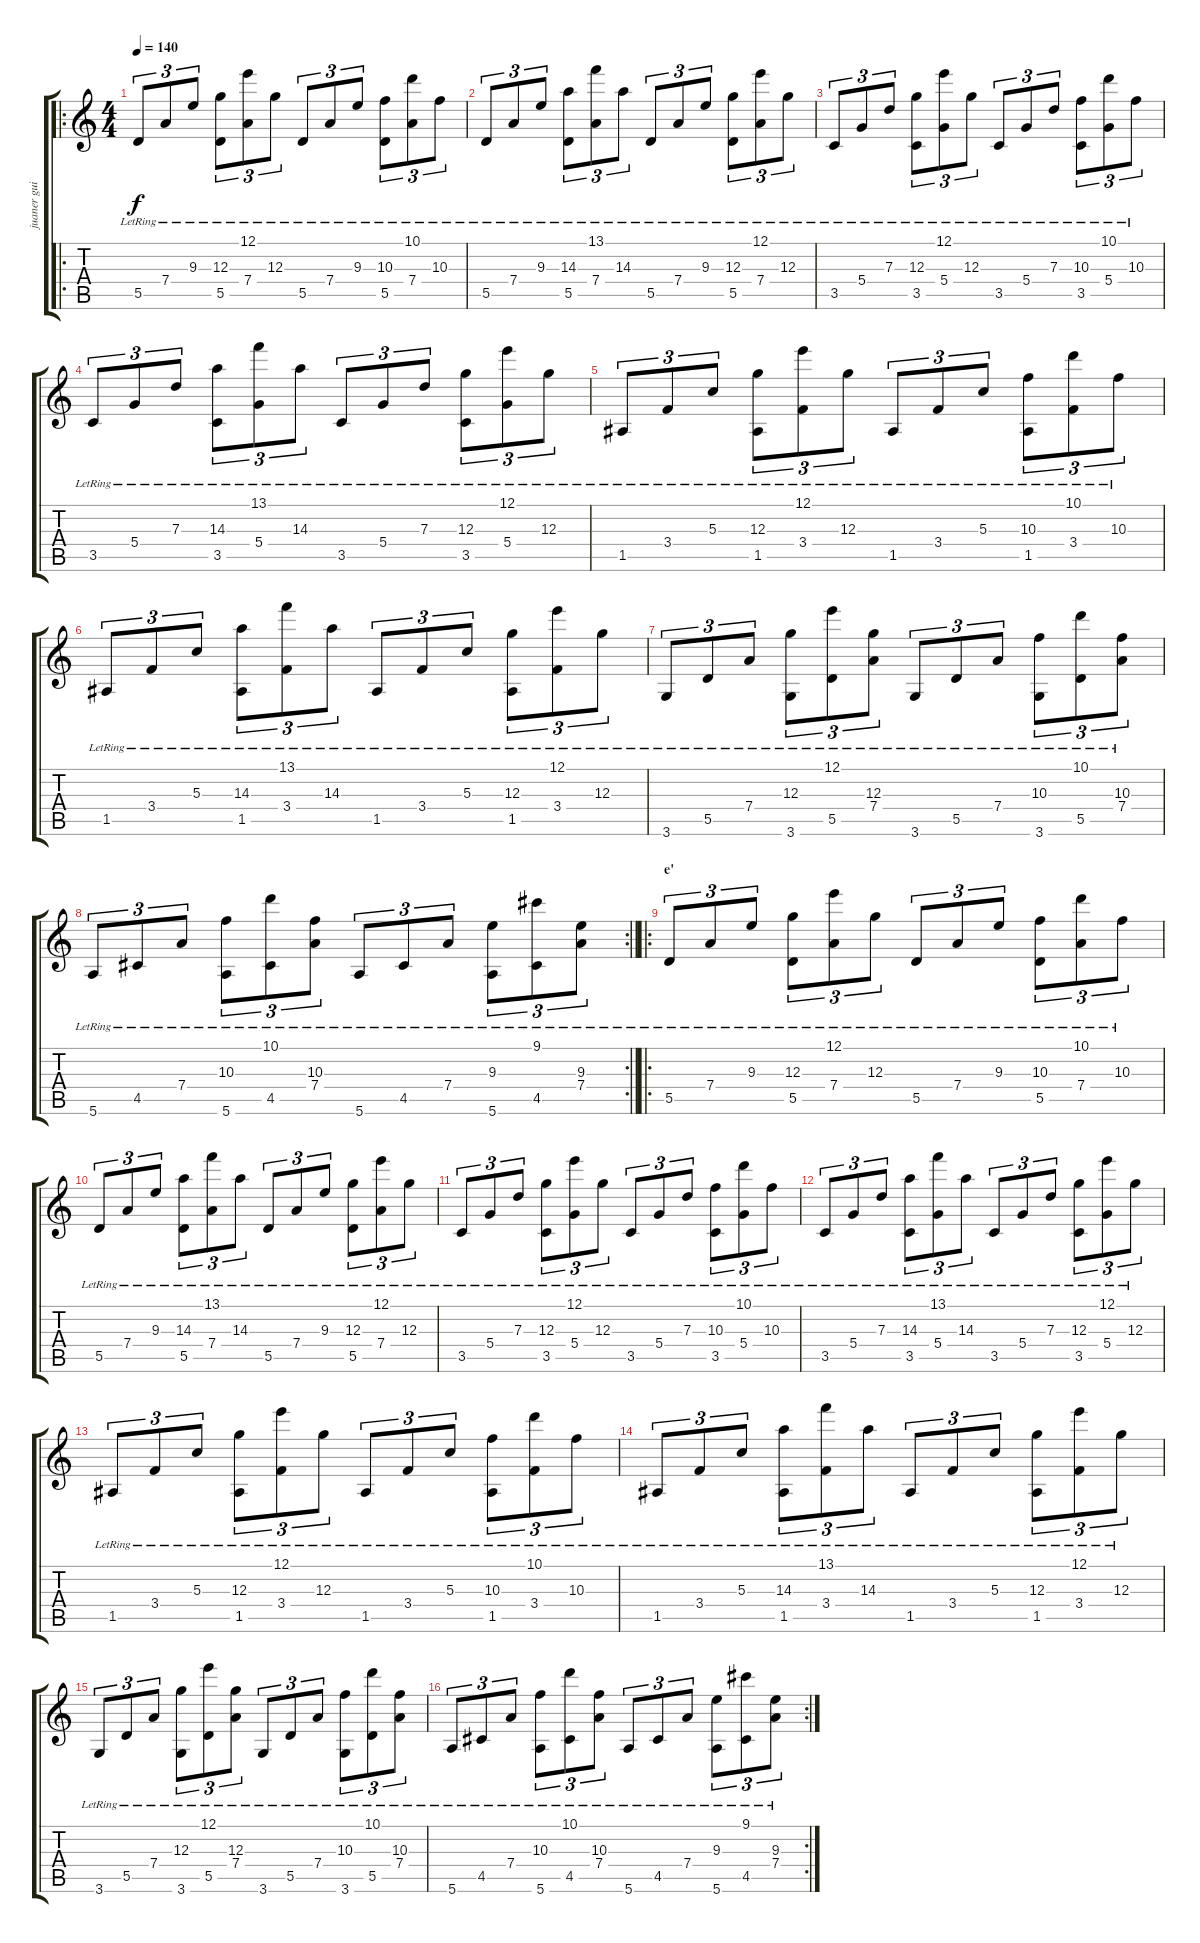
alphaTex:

\track ("juaner guitar" "juaner gui") {instrument distortionguitar}
\staff {score tabs}
\tuning (E4 B3 G3 D3 A2 E2) {hide}
\ro
\ts (4 4)
\tempo 140
\clef g2
\ks c
5.5{lr}.8{tu (3 2) dy f instrument electricguitarclean} 7.4{lr}.8{tu (3 2)} 9.3{lr}.8{tu (3 2)} (12.3{lr} 5.5{lr}).8{tu (3 2)} (12.1{lr} 7.4{lr}).8{tu (3 2)} 12.3{lr}.8{tu (3 2)} 5.5{lr}.8{tu (3 2)} 7.4{lr}.8{tu (3 2)} 9.3{lr}.8{tu (3 2)} (10.3{lr} 5.5{lr}).8{tu (3 2)} (10.1{lr} 7.4{lr}).8{tu (3 2)} 10.3{lr}.8{tu (3 2)} |
5.5{lr}.8{tu (3 2) instrument electricguitarclean} 7.4{lr}.8{tu (3 2)} 9.3{lr}.8{tu (3 2)} (14.3{lr} 5.5{lr}).8{tu (3 2)} (13.1{lr} 7.4{lr}).8{tu (3 2)} 14.3{lr}.8{tu (3 2)} 5.5{lr}.8{tu (3 2)} 7.4{lr}.8{tu (3 2)} 9.3{lr}.8{tu (3 2)} (12.3{lr} 5.5{lr}).8{tu (3 2)} (12.1{lr} 7.4{lr}).8{tu (3 2)} 12.3{lr}.8{tu (3 2)} |
3.5{lr}.8{tu (3 2)} 5.4{lr}.8{tu (3 2)} 7.3{lr}.8{tu (3 2)} (12.3{lr} 3.5{lr}).8{tu (3 2)} (12.1{lr} 5.4{lr}).8{tu (3 2)} 12.3{lr}.8{tu (3 2)} 3.5{lr}.8{tu (3 2)} 5.4{lr}.8{tu (3 2)} 7.3{lr}.8{tu (3 2)} (10.3{lr} 3.5{lr}).8{tu (3 2)} (10.1{lr} 5.4{lr}).8{tu (3 2)} 10.3{lr}.8{tu (3 2)} |
3.5{lr}.8{tu (3 2)} 5.4{lr}.8{tu (3 2)} 7.3{lr}.8{tu (3 2)} (14.3{lr} 3.5{lr}).8{tu (3 2)} (13.1{lr} 5.4{lr}).8{tu (3 2)} 14.3{lr}.8{tu (3 2)} 3.5{lr}.8{tu (3 2)} 5.4{lr}.8{tu (3 2)} 7.3{lr}.8{tu (3 2)} (12.3{lr} 3.5{lr}).8{tu (3 2)} (12.1{lr} 5.4{lr}).8{tu (3 2)} 12.3{lr}.8{tu (3 2)} |
1.5{lr}.8{tu (3 2)} 3.4{lr}.8{tu (3 2)} 5.3{lr}.8{tu (3 2)} (12.3{lr} 1.5{lr}).8{tu (3 2)} (12.1{lr} 3.4{lr}).8{tu (3 2)} 12.3{lr}.8{tu (3 2)} 1.5{lr}.8{tu (3 2)} 3.4{lr}.8{tu (3 2)} 5.3{lr}.8{tu (3 2)} (10.3{lr} 1.5{lr}).8{tu (3 2)} (10.1{lr} 3.4{lr}).8{tu (3 2)} 10.3{lr}.8{tu (3 2)} |
1.5{lr}.8{tu (3 2)} 3.4{lr}.8{tu (3 2)} 5.3{lr}.8{tu (3 2)} (14.3{lr} 1.5{lr}).8{tu (3 2)} (13.1{lr} 3.4{lr}).8{tu (3 2)} 14.3{lr}.8{tu (3 2)} 1.5{lr}.8{tu (3 2)} 3.4{lr}.8{tu (3 2)} 5.3{lr}.8{tu (3 2)} (12.3{lr} 1.5{lr}).8{tu (3 2)} (12.1{lr} 3.4{lr}).8{tu (3 2)} 12.3{lr}.8{tu (3 2)} |
3.6{lr}.8{tu (3 2)} 5.5{lr}.8{tu (3 2)} 7.4{lr}.8{tu (3 2)} (12.3{lr} 3.6{lr}).8{tu (3 2)} (12.1{lr} 5.5{lr}).8{tu (3 2)} (12.3{lr} 7.4{lr}).8{tu (3 2)} 3.6{lr}.8{tu (3 2)} 5.5{lr}.8{tu (3 2)} 7.4{lr}.8{tu (3 2)} (10.3{lr} 3.6{lr}).8{tu (3 2)} (10.1{lr} 5.5{lr}).8{tu (3 2)} (10.3{lr} 7.4{lr}).8{tu (3 2)} |
\rc 2
\barLineRight lightlight
5.6{lr}.8{tu (3 2)} 4.5{lr}.8{tu (3 2)} 7.4{lr}.8{tu (3 2)} (10.3{lr} 5.6{lr}).8{tu (3 2)} (10.1{lr} 4.5{lr}).8{tu (3 2)} (10.3{lr} 7.4{lr}).8{tu (3 2)} 5.6{lr}.8{tu (3 2)} 4.5{lr}.8{tu (3 2)} 7.4{lr}.8{tu (3 2)} (9.3{lr} 5.6{lr}).8{tu (3 2)} (9.1{lr} 4.5{lr}).8{tu (3 2)} (9.3{lr} 7.4{lr}).8{tu (3 2)} |
\ro
\section ("" "e'")
5.5{lr}.8{tu (3 2) instrument electricguitarclean} 7.4{lr}.8{tu (3 2)} 9.3{lr}.8{tu (3 2)} (12.3{lr} 5.5{lr}).8{tu (3 2)} (12.1{lr} 7.4{lr}).8{tu (3 2)} 12.3{lr}.8{tu (3 2)} 5.5{lr}.8{tu (3 2)} 7.4{lr}.8{tu (3 2)} 9.3{lr}.8{tu (3 2)} (10.3{lr} 5.5{lr}).8{tu (3 2)} (10.1{lr} 7.4{lr}).8{tu (3 2)} 10.3{lr}.8{tu (3 2)} |
5.5{lr}.8{tu (3 2) instrument electricguitarclean} 7.4{lr}.8{tu (3 2)} 9.3{lr}.8{tu (3 2)} (14.3{lr} 5.5{lr}).8{tu (3 2)} (13.1{lr} 7.4{lr}).8{tu (3 2)} 14.3{lr}.8{tu (3 2)} 5.5{lr}.8{tu (3 2)} 7.4{lr}.8{tu (3 2)} 9.3{lr}.8{tu (3 2)} (12.3{lr} 5.5{lr}).8{tu (3 2)} (12.1{lr} 7.4{lr}).8{tu (3 2)} 12.3{lr}.8{tu (3 2)} |
3.5{lr}.8{tu (3 2)} 5.4{lr}.8{tu (3 2)} 7.3{lr}.8{tu (3 2)} (12.3{lr} 3.5{lr}).8{tu (3 2)} (12.1{lr} 5.4{lr}).8{tu (3 2)} 12.3{lr}.8{tu (3 2)} 3.5{lr}.8{tu (3 2)} 5.4{lr}.8{tu (3 2)} 7.3{lr}.8{tu (3 2)} (10.3{lr} 3.5{lr}).8{tu (3 2)} (10.1{lr} 5.4{lr}).8{tu (3 2)} 10.3{lr}.8{tu (3 2)} |
3.5{lr}.8{tu (3 2)} 5.4{lr}.8{tu (3 2)} 7.3{lr}.8{tu (3 2)} (14.3{lr} 3.5{lr}).8{tu (3 2)} (13.1{lr} 5.4{lr}).8{tu (3 2)} 14.3{lr}.8{tu (3 2)} 3.5{lr}.8{tu (3 2)} 5.4{lr}.8{tu (3 2)} 7.3{lr}.8{tu (3 2)} (12.3{lr} 3.5{lr}).8{tu (3 2)} (12.1{lr} 5.4{lr}).8{tu (3 2)} 12.3{lr}.8{tu (3 2)} |
1.5{lr}.8{tu (3 2)} 3.4{lr}.8{tu (3 2)} 5.3{lr}.8{tu (3 2)} (12.3{lr} 1.5{lr}).8{tu (3 2)} (12.1{lr} 3.4{lr}).8{tu (3 2)} 12.3{lr}.8{tu (3 2)} 1.5{lr}.8{tu (3 2)} 3.4{lr}.8{tu (3 2)} 5.3{lr}.8{tu (3 2)} (10.3{lr} 1.5{lr}).8{tu (3 2)} (10.1{lr} 3.4{lr}).8{tu (3 2)} 10.3{lr}.8{tu (3 2)} |
1.5{lr}.8{tu (3 2)} 3.4{lr}.8{tu (3 2)} 5.3{lr}.8{tu (3 2)} (14.3{lr} 1.5{lr}).8{tu (3 2)} (13.1{lr} 3.4{lr}).8{tu (3 2)} 14.3{lr}.8{tu (3 2)} 1.5{lr}.8{tu (3 2)} 3.4{lr}.8{tu (3 2)} 5.3{lr}.8{tu (3 2)} (12.3{lr} 1.5{lr}).8{tu (3 2)} (12.1{lr} 3.4{lr}).8{tu (3 2)} 12.3{lr}.8{tu (3 2)} |
3.6{lr}.8{tu (3 2)} 5.5{lr}.8{tu (3 2)} 7.4{lr}.8{tu (3 2)} (12.3{lr} 3.6{lr}).8{tu (3 2)} (12.1{lr} 5.5{lr}).8{tu (3 2)} (12.3{lr} 7.4{lr}).8{tu (3 2)} 3.6{lr}.8{tu (3 2)} 5.5{lr}.8{tu (3 2)} 7.4{lr}.8{tu (3 2)} (10.3{lr} 3.6{lr}).8{tu (3 2)} (10.1{lr} 5.5{lr}).8{tu (3 2)} (10.3{lr} 7.4{lr}).8{tu (3 2)} |
\rc 2
5.6{lr}.8{tu (3 2)} 4.5{lr}.8{tu (3 2)} 7.4{lr}.8{tu (3 2)} (10.3{lr} 5.6{lr}).8{tu (3 2)} (10.1{lr} 4.5{lr}).8{tu (3 2)} (10.3{lr} 7.4{lr}).8{tu (3 2)} 5.6{lr}.8{tu (3 2)} 4.5{lr}.8{tu (3 2)} 7.4{lr}.8{tu (3 2)} (9.3{lr} 5.6{lr}).8{tu (3 2)} (9.1{lr} 4.5{lr}).8{tu (3 2)} (9.3{lr} 7.4{lr}).8{tu (3 2)}
